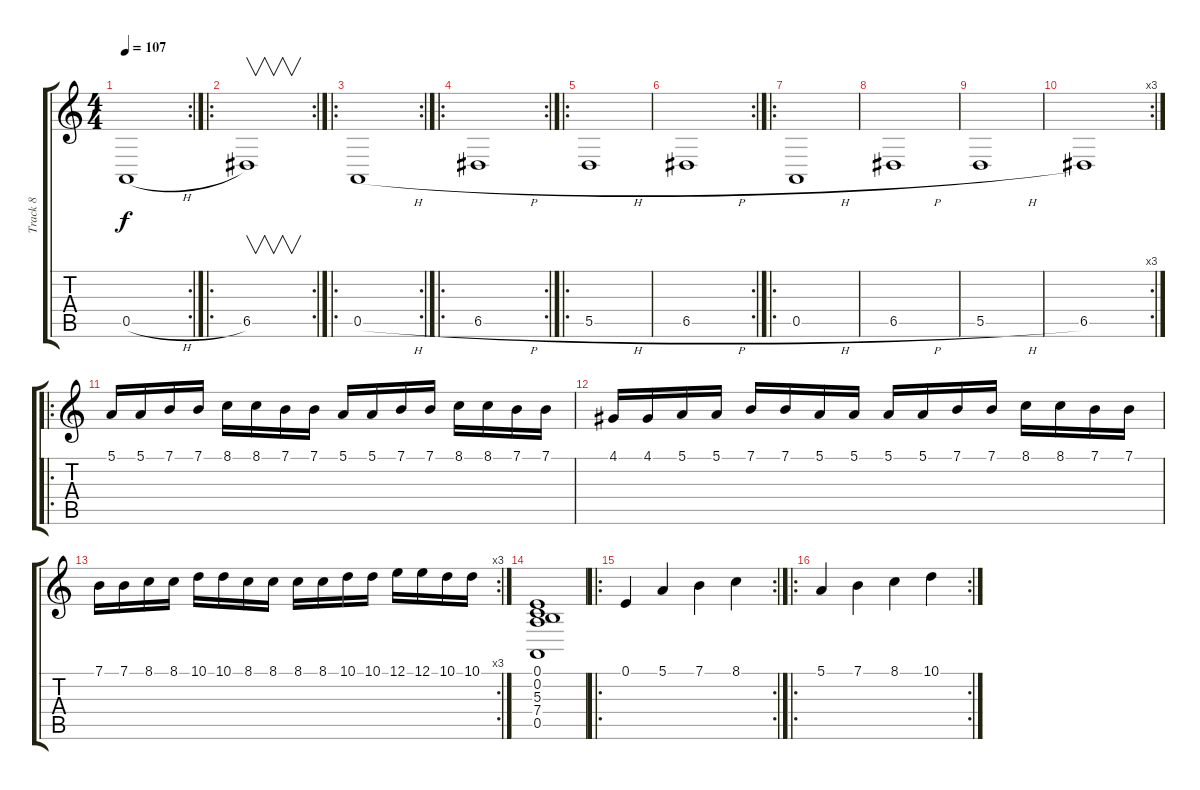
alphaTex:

\track ("Track 8" "Track 8") {instrument fx5brightness}
\staff {score tabs}
\tuning (E4 B3 G3 D3 A2 E2) {hide}
\rc 2
\ts (4 4)
\tempo 107
\clef g2
\ks c
0.5{h}.1{dy f instrument fx5brightness} |
\ro
\rc 2
6.5.1{v} |
\ro
\rc 2
0.5{h}.1 |
\ro
\rc 2
6.5{h}.1 |
\ro
5.5{h}.1 |
\rc 2
6.5{h}.1 |
\ro
0.5{h}.1 |
6.5{h}.1 |
5.5{h}.1 |
\rc 3
6.5.1 |
\ro
5.1.16 5.1.16 7.1.16 7.1.16 8.1.16 8.1.16 7.1.16 7.1.16 5.1.16 5.1.16 7.1.16 7.1.16 8.1.16 8.1.16 7.1.16 7.1.16 |
4.1.16 4.1.16 5.1.16 5.1.16 7.1.16 7.1.16 5.1.16 5.1.16 5.1.16 5.1.16 7.1.16 7.1.16 8.1.16 8.1.16 7.1.16 7.1.16 |
\rc 3
7.1.16 7.1.16 8.1.16 8.1.16 10.1.16 10.1.16 8.1.16 8.1.16 8.1.16 8.1.16 10.1.16 10.1.16 12.1.16 12.1.16 10.1.16 10.1.16 |
(0.1 0.2 5.3 7.4 0.5).1 |
\ro
\rc 2
0.1.4 5.1.4 7.1.4 8.1.4 |
\ro
\rc 2
5.1.4 7.1.4 8.1.4 10.1.4
